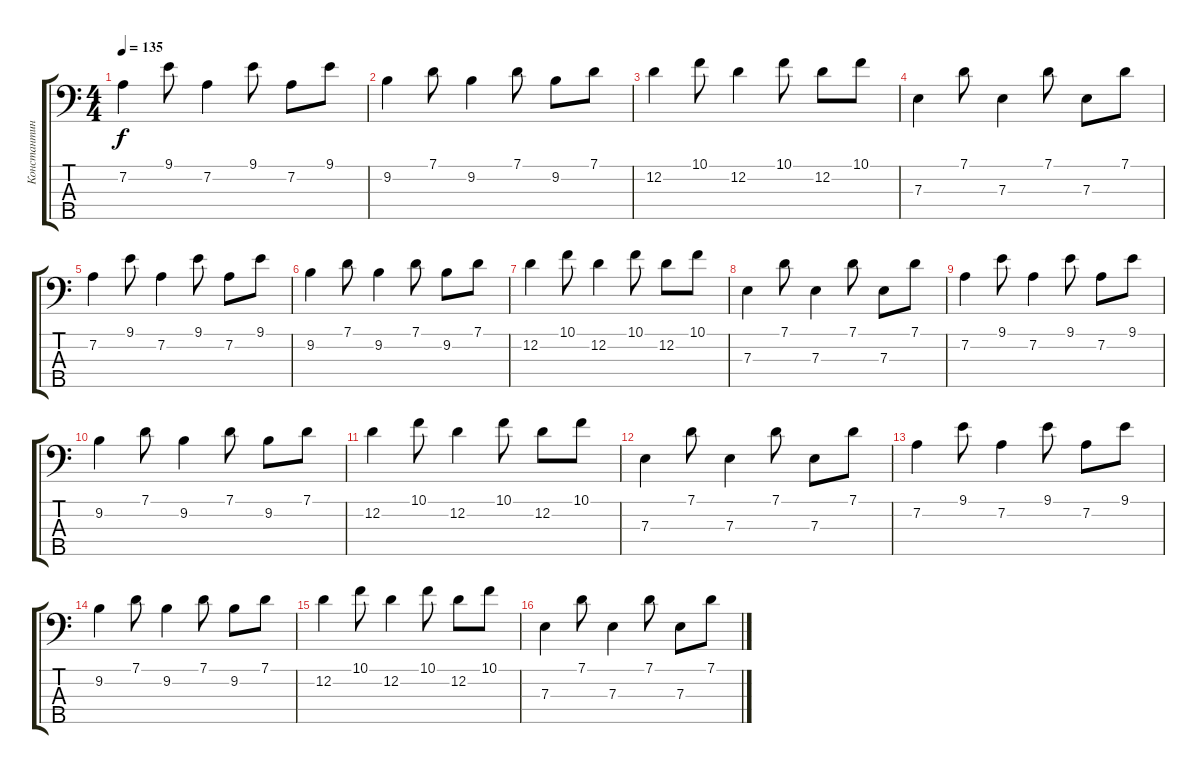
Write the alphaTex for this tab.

\track ("Константин Бекрев" "Константин") {instrument electricbasspick}
\staff {score tabs}
\tuning (G2 D2 A1 E1 B0) {hide}
\ts (4 4)
\tempo 135
\clef f4
\ks c
7.2.4{dy f} 9.1.8 7.2.4 9.1.8 7.2.8 9.1.8 |
9.2.4 7.1.8 9.2.4 7.1.8 9.2.8 7.1.8 |
12.2.4 10.1.8 12.2.4 10.1.8 12.2.8 10.1.8 |
7.3.4 7.1.8 7.3.4 7.1.8 7.3.8 7.1.8 |
7.2.4 9.1.8 7.2.4 9.1.8 7.2.8 9.1.8 |
9.2.4 7.1.8 9.2.4 7.1.8 9.2.8 7.1.8 |
12.2.4 10.1.8 12.2.4 10.1.8 12.2.8 10.1.8 |
7.3.4 7.1.8 7.3.4 7.1.8 7.3.8 7.1.8 |
7.2.4 9.1.8 7.2.4 9.1.8 7.2.8 9.1.8 |
9.2.4 7.1.8 9.2.4 7.1.8 9.2.8 7.1.8 |
12.2.4 10.1.8 12.2.4 10.1.8 12.2.8 10.1.8 |
7.3.4 7.1.8 7.3.4 7.1.8 7.3.8 7.1.8 |
7.2.4 9.1.8 7.2.4 9.1.8 7.2.8 9.1.8 |
9.2.4 7.1.8 9.2.4 7.1.8 9.2.8 7.1.8 |
12.2.4 10.1.8 12.2.4 10.1.8 12.2.8 10.1.8 |
7.3.4 7.1.8 7.3.4 7.1.8 7.3.8 7.1.8
